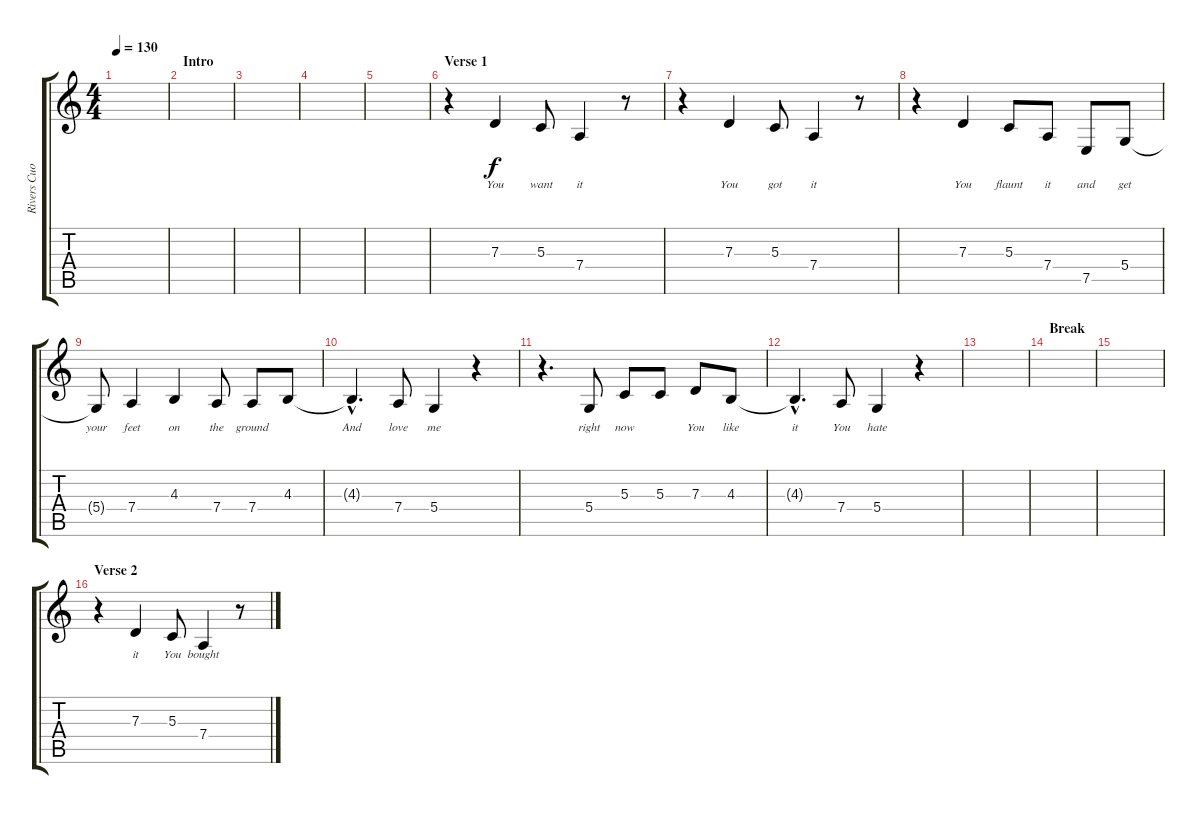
\track ("Rivers Cuomo - Vocals" "Rivers Cuo") {instrument lead2sawtooth}
\staff {score tabs}
\tuning (E4 B3 G3 D3 A2 E2) {hide}
\ts (4 4)
\tempo 130
\clef g2
\ks c
|
\section ("" "Intro")
|
|
|
|
\section ("" "Verse 1")
r.4 7.3.4{lyrics (0 "You") lyrics (1 "") lyrics (2 "") lyrics (3 "") lyrics (4 "")} 5.3.8{lyrics (0 "want") lyrics (1 "") lyrics (2 "") lyrics (3 "") lyrics (4 "")} 7.4.4{lyrics (0 "it") lyrics (1 "") lyrics (2 "") lyrics (3 "") lyrics (4 "")} r.8 |
r.4 7.3.4{lyrics (0 "You") lyrics (1 "") lyrics (2 "") lyrics (3 "") lyrics (4 "")} 5.3.8{lyrics (0 "got") lyrics (1 "") lyrics (2 "") lyrics (3 "") lyrics (4 "")} 7.4.4{lyrics (0 "it") lyrics (1 "") lyrics (2 "") lyrics (3 "") lyrics (4 "")} r.8 |
r.4 7.3.4{lyrics (0 "You") lyrics (1 "") lyrics (2 "") lyrics (3 "") lyrics (4 "")} 5.3.8{lyrics (0 "flaunt") lyrics (1 "") lyrics (2 "") lyrics (3 "") lyrics (4 "")} 7.4.8{lyrics (0 "it") lyrics (1 "") lyrics (2 "") lyrics (3 "") lyrics (4 "")} 7.5.8{lyrics (0 "and") lyrics (1 "") lyrics (2 "") lyrics (3 "") lyrics (4 "")} 5.4.8{lyrics (0 "get") lyrics (1 "") lyrics (2 "") lyrics (3 "") lyrics (4 "")} |
5.4{t}.8{lyrics (0 "your") lyrics (1 "") lyrics (2 "") lyrics (3 "") lyrics (4 "")} 7.4.4{lyrics (0 "feet") lyrics (1 "") lyrics (2 "") lyrics (3 "") lyrics (4 "")} 4.3.4{lyrics (0 "on") lyrics (1 "") lyrics (2 "") lyrics (3 "") lyrics (4 "")} 7.4.8{lyrics (0 "the") lyrics (1 "") lyrics (2 "") lyrics (3 "") lyrics (4 "")} 7.4.8{lyrics (0 "ground") lyrics (1 "") lyrics (2 "") lyrics (3 "") lyrics (4 "")} 4.3.8{lyrics (0 "") lyrics (1 "") lyrics (2 "") lyrics (3 "") lyrics (4 "")} |
4.3{hac t}.4{d lyrics (0 "And") lyrics (1 "") lyrics (2 "") lyrics (3 "") lyrics (4 "")} 7.4.8{lyrics (0 "love") lyrics (1 "") lyrics (2 "") lyrics (3 "") lyrics (4 "")} 5.4.4{lyrics (0 "me") lyrics (1 "") lyrics (2 "") lyrics (3 "") lyrics (4 "")} r.4 |
r.4{d} 5.4.8{lyrics (0 "right") lyrics (1 "") lyrics (2 "") lyrics (3 "") lyrics (4 "")} 5.3.8{lyrics (0 "now") lyrics (1 "") lyrics (2 "") lyrics (3 "") lyrics (4 "")} 5.3.8{lyrics (0 "") lyrics (1 "") lyrics (2 "") lyrics (3 "") lyrics (4 "")} 7.3.8{lyrics (0 "You") lyrics (1 "") lyrics (2 "") lyrics (3 "") lyrics (4 "")} 4.3.8{lyrics (0 "like") lyrics (1 "") lyrics (2 "") lyrics (3 "") lyrics (4 "")} |
4.3{hac t}.4{d lyrics (0 "it") lyrics (1 "") lyrics (2 "") lyrics (3 "") lyrics (4 "")} 7.4.8{lyrics (0 "You") lyrics (1 "") lyrics (2 "") lyrics (3 "") lyrics (4 "")} 5.4.4{lyrics (0 "hate") lyrics (1 "") lyrics (2 "") lyrics (3 "") lyrics (4 "")} r.4 |
|
\section ("" "Break")
|
|
\section ("" "Verse 2")
r.4 7.3.4{lyrics (0 "it") lyrics (1 "") lyrics (2 "") lyrics (3 "") lyrics (4 "")} 5.3.8{lyrics (0 "You") lyrics (1 "") lyrics (2 "") lyrics (3 "") lyrics (4 "")} 7.4.4{lyrics (0 "bought") lyrics (1 "") lyrics (2 "") lyrics (3 "") lyrics (4 "")} r.8
